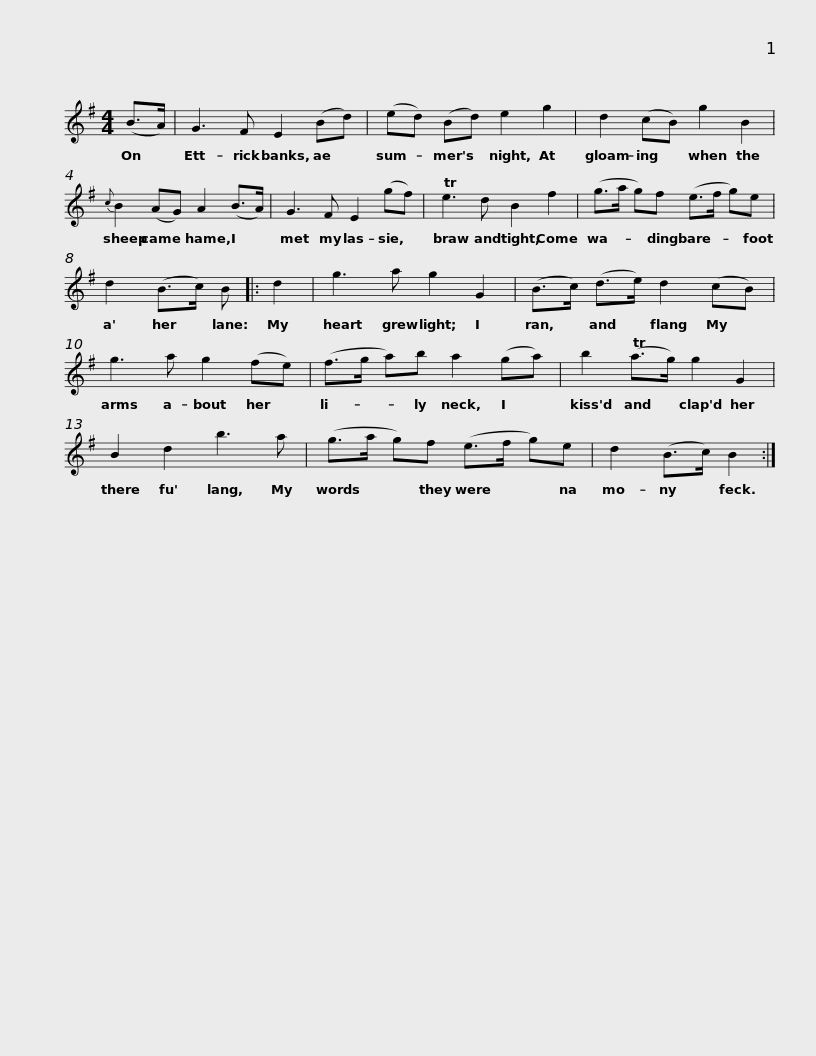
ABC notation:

X:1
L:1/8
M:4/4
I:linebreak $
K:Emin
V:1 treble
V:1
 (B>A) | G3 F E2 (Bd) | (ed) (Bd) e2 g2 | d2 (cB) g2 B2 |{c} B2 (AG) A2 (B>A) |$ %5
 G3 F E2 (gf) | Te3 d B2 f2 | (g>a g)f (e>f g)e | d2 (B>c) B |: d2 |$ %10
 g3 a g2 G2 | (B>c) (d>e) d2 (cB) | g3 a g2 (fe) | (f>g a)b a2 (ga) |$ b2 (Ta>g) g2 G2 | %15
 B2 d2 b3 a | (g>a g)f (e>f g)e | d2 (B>c) B2 :| %18
